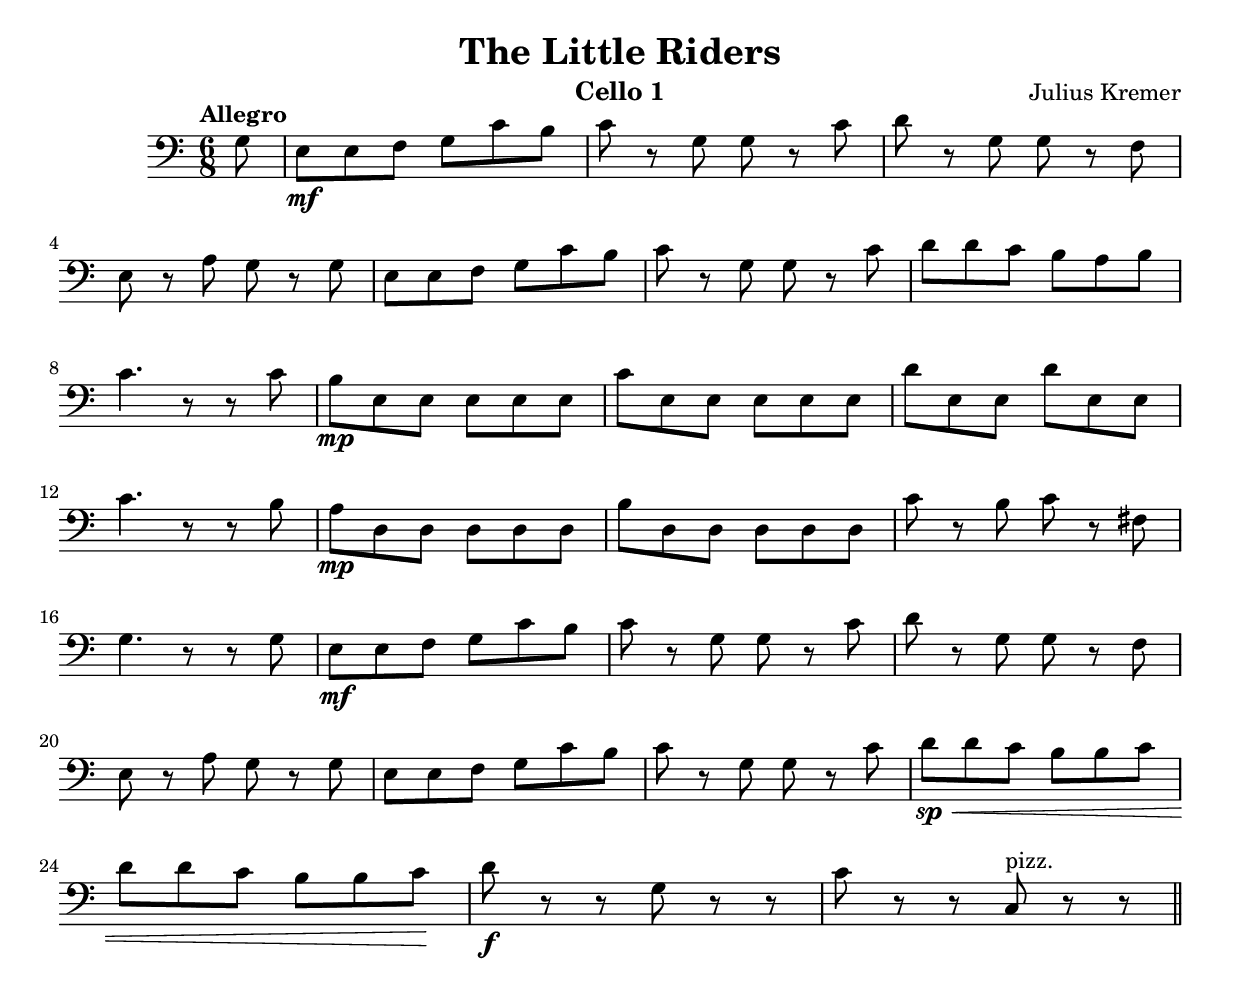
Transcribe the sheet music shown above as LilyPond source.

#(set-default-paper-size "a4")
\version "2.11.61"
\header {
  title = "The Little Riders"
  composer = "Julius Kremer"
  instrument = "Cello 1"
}

celloOne = \new Voice { \relative c' {
%\set Staff.instrumentName = "Cello 1  "
%%  \set Staff.shortInstrumentName = "C1 "
  \clef bass
  \key c \major
  \time 6/8
  \set Staff.midiInstrument = "cello"

\set Score.markFormatter = #format-mark-box-numbers

\tempo "Allegro" %4 = 120
\partial 8 g8|e8\mf e8 f8 g8 c8 b8|c8 r8 g8 g8 r8 c8| d8 r8 g,8 g8 r8 f8| e8 r8 a8 g8 r8 g8|e8 e8 f8 g8 c8 b8|%% \break
c8 r8 g8 g8 r8 c8| d8 d8 c8 b8 a8 b8|c4. r8 r8 c8|b8\mp e,8 e8 e8 e8 e8|c'8 e,8 e8 e8 e8 e8|%% \break
d'8 e,8 e8 d'8 e,8 e8| c'4. r8 r8 b8| a8\mp d,8 d8 d8 d8 d8|b'8 d,8 d8 d8 d8 d8|c'8 r8 b8 c8 r8 fis,8|g4. r8 r8 g8|%% \break
e8\mf e8 f8 g8 c8 b8|c8 r8 g8 g8 r8 c8| d8 r8 g,8 g8 r8 f8| e8 r8 a8 g8 r8 g8|e8 e8 f8 g8 c8 b8|%% \break
c8 r8 g8 g8 r8 c8|d8\sp\< d8 c8 b8 b8 c8|d8 d8 c8 b8 b8 c8\!|d8\f r8 r8 g,8 r8 r8|c8 r8 r8 c,8^"pizz." r8 r8|
\bar "||"
}}

celloTwo = \new Voice { \relative c' {
%\set Staff.instrumentName = "Cello 2  "
%%  \set Staff.shortInstrumentName = "C2 "
  \clef bass
  \key c \major
  \time 6/8
  \set Staff.midiInstrument = "cello"

\set Score.markFormatter = #format-mark-box-numbers
\tempo "Allegro" %4 = 120
\partial 8 r8|g8\mp r4 g8 r4|g8 r4 g8 r4| g8 r4 g8 r4|g8 r4 g8 r4|g8 r4 g8 r4|%% \break
g8 r4 g8 r4| g8 r4 g8 r4|g8 r4 g8 r4 | b8\p r4 b8 r4 | a8 r4 c8 r4|%% \break
b8 r4 b8 r4| c8 r4 r8 r4|a8 r4 a8 r4| g8 r4 b8 r4| <a d,>8 r4 d,8 r4|<d g,>2.|%% \break
c,8 r4 g'8 r4|g'8 r4 g8 r4|g8 r4 g8 r4|g8 r4 g8 r4|g8 r4 g8 r4|%% \break
g8 r4 g8 r4|a8\sp\< r4 g8  r4|a8 r4 b8 r4\!|c4.\mf <f, g,>4.|e,8 r4 c8^"pizz." r4|
\bar "||"
}}



\score{
   << 
      \new Staff \celloOne 
   >>
  \layout { 
    \context {
      \Score
      \override SpacingSpanner
%%                #'base-shortest-duration = #(ly:make-moment 1 16)
                #'shortest-duration-space = #4.0
    }
}
  \midi { }
}
